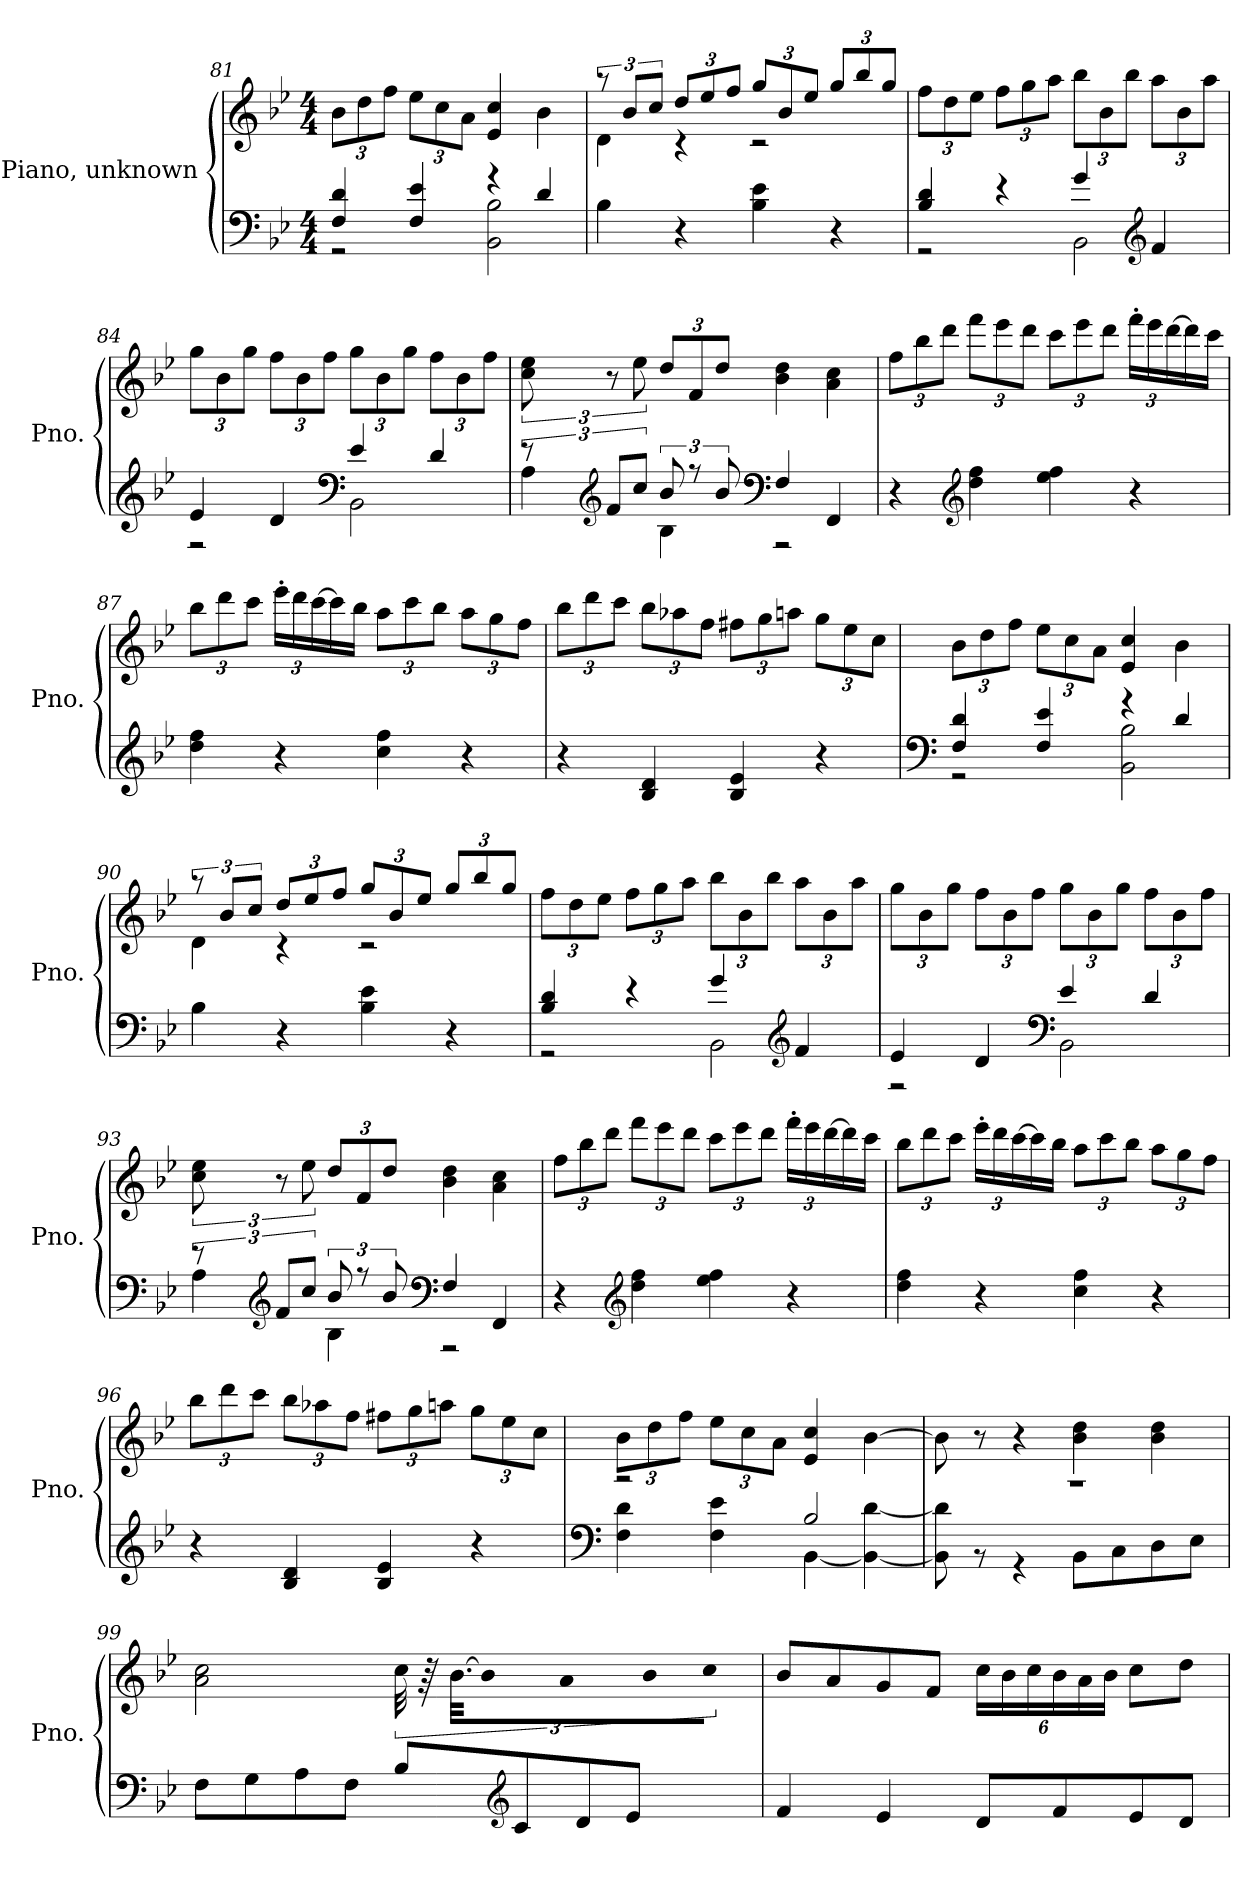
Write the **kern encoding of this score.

**kern	**kern
*part1	*part1
*staff2	*staff1
*I"Piano, unknown	*
*I'Pno.	*
*clefF4	*clefG2
*k[b-e-]	*k[b-e-]
*M4/4	*M4/4
=81	=81
*^	*
*	*	*Xbrackettup
4F/ 4d/	2r	12b-\L
.	.	12dd\
.	.	12ff\J
4F/ 4e-/	.	12ee-\L
.	.	12cc\
.	.	12a\J
4r	2BB-\ 2B-\	4e-/ 4cc/
4d/	.	4b-\
*v	*v	*
!!LO:LB:g=z
=82	=82
*	*brackettup
*	*^
4B-\	12r	4d\
.	12b-/L	.
.	12cc/J	.
*	*Xbrackettup	*
4r	12dd/L	4r
.	12ee-/	.
.	12ff/J	.
4B-\ 4e-\	12gg/L	2r
.	12b-/	.
.	12ee-/J	.
4r	12gg/L	.
.	12bb-/	.
.	12gg/J	.
*	*v	*v
=83	=83
*^	*
4B-/ 4d/	2r	12ff\L
.	.	12dd\
.	.	12ee-\J
4r	.	12ff\L
.	.	12gg\
.	.	12aa\J
4g/	2BB-\	12bb-\L
.	.	12b-\
.	.	12bb-\J
*clefG2	*	*
4f/	.	12aa\L
.	.	12b-\
.	.	12aa\J
=84	=84	=84
4e-/	2r	12gg\L
.	.	12b-\
.	.	12gg\J
4d/	.	12ff\L
.	.	12b-\
.	.	12ff\J
*clefF4	*	*
4e-/	2BB-\	12gg\L
.	.	12b-\
.	.	12gg\J
4d/	.	12ff\L
.	.	12b-\
.	.	12ff\J
!!LO:LB:g=z
=85	=85	=85
*	*	*brackettup
12r	4A\	12cc\ 12ee-\
*clefG2	*	*
12f/L	.	12r
12cc/J	.	12ee-\
*	*	*Xbrackettup
12b-/	4B-\	12dd/L
12r	.	12f/
12b-/	.	12dd/J
*clefF4	*	*
4F/	2r	4b-\ 4dd\
4FF/	.	4a\ 4cc\
*v	*v	*
=86	=86
4r	12ff\L
.	12bb-\
.	12ddd\J
*clefG2	*
4dd\ 4ff\	12fff\L
.	12eee-\
.	12ddd\J
4ee-\ 4ff\	12ccc\L
.	12eee-\
.	12ddd\J
4r	24fff'\LL
.	24eee-\
.	[24ddd\
.	16ddd\]
.	16ccc\JJ
!!LO:LB:g=z
=87	=87
4dd\ 4ff\	12bb-\L
.	12ddd\
.	12ccc\J
4r	24eee-'\LL
.	24ddd\
.	[24ccc\
.	16ccc\]
.	16bb-\JJ
4cc\ 4ff\	12aa\L
.	12ccc\
.	12bb-\J
4r	12aa\L
.	12gg\
.	12ff\J
=88	=88
4r	12bb-\L
.	12ddd\
.	12ccc\J
4B-/ 4d/	12bb-\L
.	12aa-X\
.	12ff\J
4B-/ 4e-/	12ff#X\L
.	12gg\
.	12aan\J
4r	12gg\L
.	12ee-\
.	12cc\J
=89	=89
*clefF4	*
*^	*
4F/ 4d/	2r	12b-\L
.	.	12dd\
.	.	12ff\J
4F/ 4e-/	.	12ee-\L
.	.	12cc\
.	.	12a\J
4r	2BB-\ 2B-\	4e-/ 4cc/
4d/	.	4b-\
*v	*v	*
!!LO:LB:g=z
=90	=90
*	*brackettup
*	*^
4B-\	12r	4d\
.	12b-/L	.
.	12cc/J	.
*	*Xbrackettup	*
4r	12dd/L	4r
.	12ee-/	.
.	12ff/J	.
4B-\ 4e-\	12gg/L	2r
.	12b-/	.
.	12ee-/J	.
4r	12gg/L	.
.	12bb-/	.
.	12gg/J	.
*	*v	*v
=91	=91
*^	*
4B-/ 4d/	2r	12ff\L
.	.	12dd\
.	.	12ee-\J
4r	.	12ff\L
.	.	12gg\
.	.	12aa\J
4g/	2BB-\	12bb-\L
.	.	12b-\
.	.	12bb-\J
*clefG2	*	*
4f/	.	12aa\L
.	.	12b-\
.	.	12aa\J
=92	=92	=92
4e-/	2r	12gg\L
.	.	12b-\
.	.	12gg\J
4d/	.	12ff\L
.	.	12b-\
.	.	12ff\J
*clefF4	*	*
4e-/	2BB-\	12gg\L
.	.	12b-\
.	.	12gg\J
4d/	.	12ff\L
.	.	12b-\
.	.	12ff\J
!!LO:LB:g=z
=93	=93	=93
*	*	*brackettup
12r	4A\	12cc\ 12ee-\
*clefG2	*	*
12f/L	.	12r
12cc/J	.	12ee-\
*	*	*Xbrackettup
12b-/	4B-\	12dd/L
12r	.	12f/
12b-/	.	12dd/J
*clefF4	*	*
4F/	2r	4b-\ 4dd\
4FF/	.	4a\ 4cc\
*v	*v	*
=94	=94
4r	12ff\L
.	12bb-\
.	12ddd\J
*clefG2	*
4dd\ 4ff\	12fff\L
.	12eee-\
.	12ddd\J
4ee-\ 4ff\	12ccc\L
.	12eee-\
.	12ddd\J
4r	24fff'\LL
.	24eee-\
.	[24ddd\
.	16ddd\]
.	16ccc\JJ
!!LO:PB:g=z
=95	=95
4dd\ 4ff\	12bb-\L
.	12ddd\
.	12ccc\J
4r	24eee-'\LL
.	24ddd\
.	[24ccc\
.	16ccc\]
.	16bb-\JJ
4cc\ 4ff\	12aa\L
.	12ccc\
.	12bb-\J
4r	12aa\L
.	12gg\
.	12ff\J
=96	=96
4r	12bb-\L
.	12ddd\
.	12ccc\J
4B-/ 4d/	12bb-\L
.	12aa-X\
.	12ff\J
4B-/ 4e-/	12ff#X\L
.	12gg\
.	12aan\J
4r	12gg\L
.	12ee-\
.	12cc\J
=97	=97
*clefF4	*
*^	*
2r	4F\ 4d\	12b-\L
.	.	12dd\
.	.	12ff\J
.	4F\ 4e-\	12ee-\L
.	.	12cc\
.	.	12a\J
2B-/	[4BB-\	4e-/ 4cc/
.	4BB-\_ [4d\	[4b-\
!!LO:LB:g=z
=98	=98	=98
1r	8BB-\] 8d\]	8b-\]
.	8r	8r
.	4r	4r
.	8BB-\L	4b-\ 4dd\
.	8C\	.
.	8D\	4b-\ 4dd\
.	8E-\J	.
*v	*v	*
=99	=99
8F\L	2a\ 2cc\
8G\	.
8A\	.
8F\J	.
*	*brackettup
8B-/L	48cc\
.	96r
.	[48.b-\KLL
.	16b-\J]
*clefG2	*
8c/	8a\
8d/	8b-\
8e-/J	8cc\J
=100	=100
4f/	8b-/L
.	8a/
4e-/	8g/
.	8f/J
*	*Xbrackettup
8d/L	24cc\LL
.	24b-\
.	24cc\
8f/	24b-\
.	24a\
.	24b-\JJ
8e-/	8cc\L
8d/J	8dd\J
=	=
*-	*-
